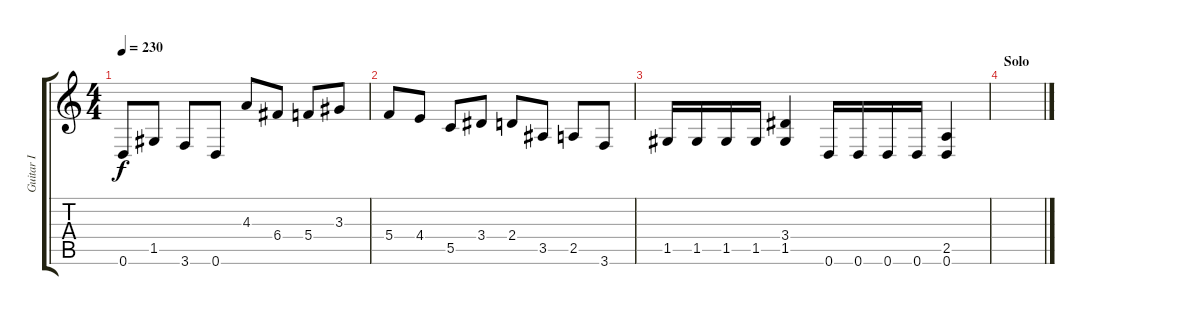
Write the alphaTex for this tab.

\track ("Guitar I" "Guitar I") {instrument distortionguitar}
\staff {score tabs}
\tuning (D4 A3 F3 C3 G2 D2) {hide}
\ts (4 4)
\tempo 230
\clef g2
\ks c
0.6.8{dy f} 1.5.8 3.6.8 0.6.8 4.3.8 6.4.8 5.4.8 3.3.8 |
5.4.8 4.4.8 5.5.8 3.4.8 2.4.8 3.5.8 2.5.8 3.6.8 |
\section ("" "")
1.5.16 1.5.16 1.5.16 1.5.16 (3.4 1.5).4 0.6.16 0.6.16 0.6.16 0.6.16 (2.5 0.6).4 |
\section ("" "Solo")
